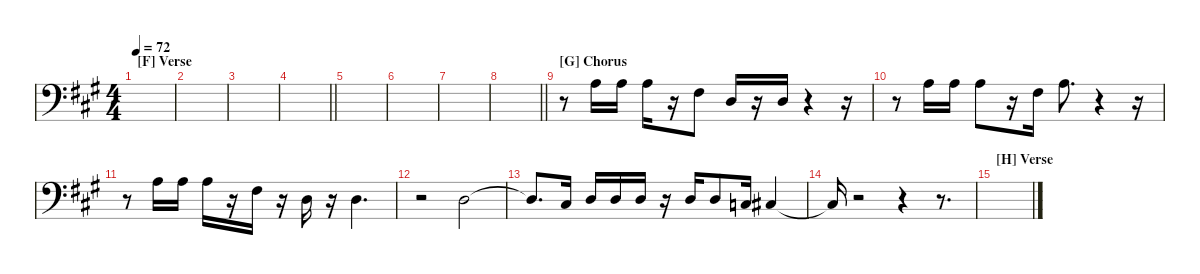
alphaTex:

\hideDynamics
\bracketExtendMode nobrackets
\singleTrackTrackNamePolicy hidden
\multiTrackTrackNamePolicy hidden
\otherSystemsTrackNameOrientation horizontal
\track ("Baritone Voice" "Singer") {instrument voiceoohs}
\staff {score}
\tuning (E4 B3 G3 D3 A2 E2)
\ts (4 4)
\section ("F" "Verse")
\tempo 72
\clef f4
\ks a
|
|
|
\barLineRight lightlight
|
|
|
|
\barLineRight lightlight
|
\section ("G" "Chorus")
r.8{beam Down} 2.3{acc forcenatural}.16{beam Down} 2.3{acc forcenatural}.16{beam Down} 2.3{acc forcenatural}.16{beam Down} r.16{beam Down} 4.4{acc #}.8{beam Down} 0.4{acc forcenatural}.16{beam Up} r.16{beam Up} 0.4{acc forcenatural}.16{beam Up} r.4{beam Up} r.16{beam Up} |
r.8{beam Down} 2.3{acc forcenatural}.16{beam Down} 2.3{acc forcenatural}.16{beam Down} 2.3{acc forcenatural}.8{beam Down} r.16{beam Down} 4.4{acc #}.16{beam Down} 2.3{acc forcenatural}.8{d beam Down} r.4{beam Down} r.16{beam Down} |
r.8{beam Down} 2.3{acc forcenatural}.16{beam Down} 2.3{acc forcenatural}.16{beam Down} 2.3{acc forcenatural}.16{beam Down} r.16{beam Down} 4.4{acc #}.16{beam Down} r.16{beam Down} 0.4{acc forcenatural}.16{beam Down} r.16{beam Down} 0.4{acc forcenatural}.4{d beam Down} |
r.2{beam Down} 0.4{acc forcenatural}.2{beam Down} |
0.4{t acc forcenatural}.8{d beam Up} 4.5{acc #}.16{beam Up} 0.4{acc forcenatural}.16{beam Up} 0.4{acc forcenatural}.16{beam Up} 0.4{acc forcenatural}.16{beam Up} r.16{beam Up} 0.4{acc forcenatural}.16{beam Up} 0.4{acc forcenatural}.8{beam Up} 3.5{acc forcenatural}.16{beam Up} 4.5{acc #}.4{beam Up} |
4.5{t acc #}.16{beam Up} r.2{beam Up} r.4{beam Up} r.8{d beam Up} |
\section ("H" "Verse")
